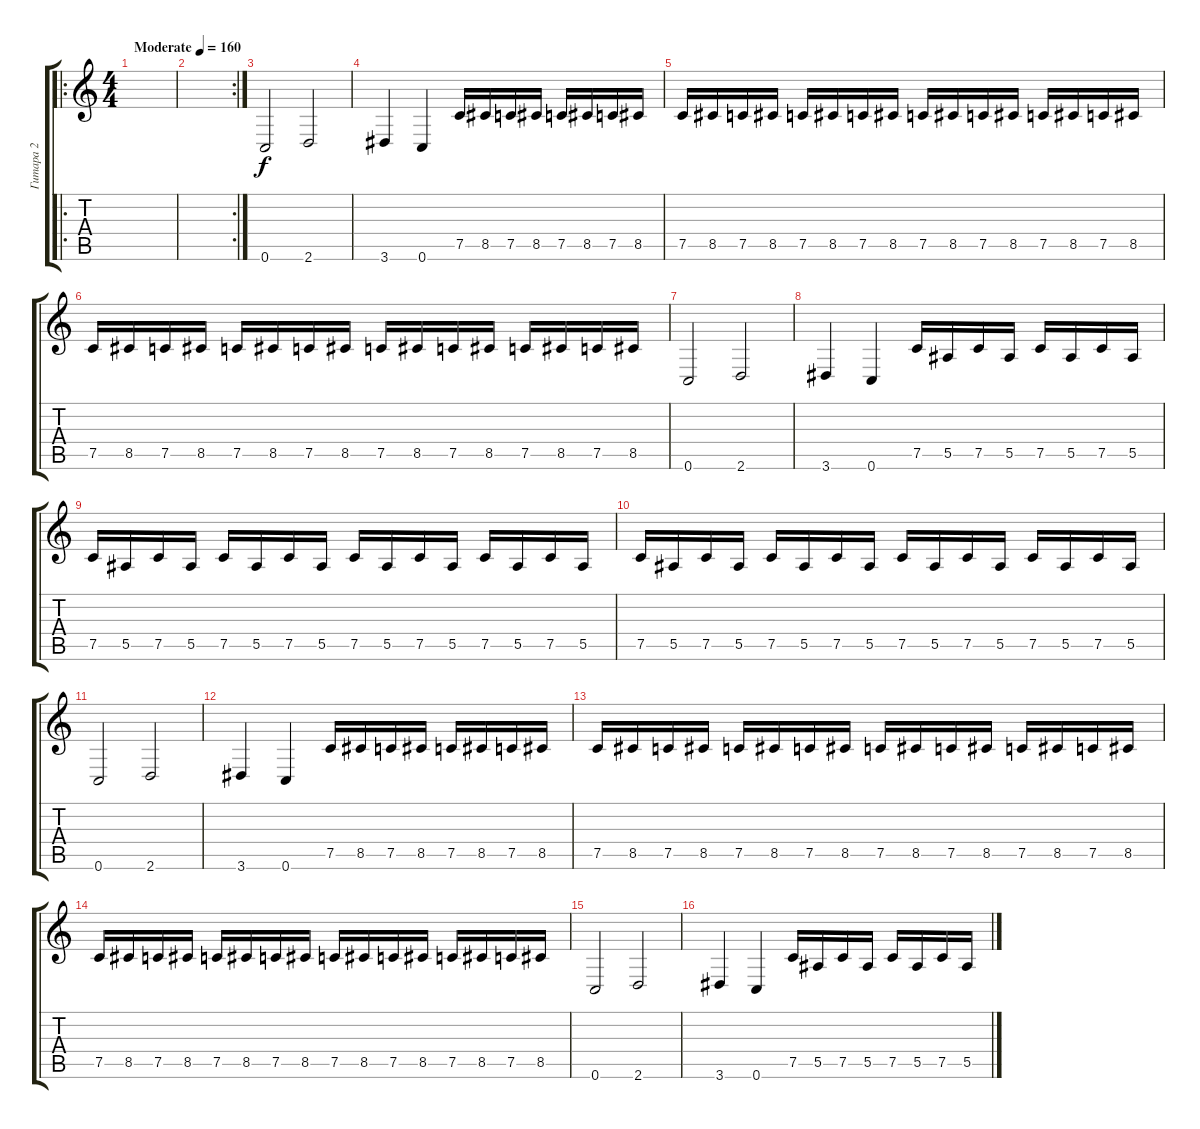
\track ("Гитара 2" "Гитара 2") {instrument distortionguitar}
\staff {score tabs}
\tuning (C4 G3 Eb3 Bb2 F2 C2) {hide}
\ro
\ts (4 4)
\tempo (160 "Moderate")
\clef g2
\ks c
|
\rc 2
|
0.6.2 2.6.2 |
3.6.4 0.6.4 7.5.16 8.5.16 7.5.16 8.5.16 7.5.16 8.5.16 7.5.16 8.5.16 |
7.5.16 8.5.16 7.5.16 8.5.16 7.5.16 8.5.16 7.5.16 8.5.16 7.5.16 8.5.16 7.5.16 8.5.16 7.5.16 8.5.16 7.5.16 8.5.16 |
7.5.16 8.5.16 7.5.16 8.5.16 7.5.16 8.5.16 7.5.16 8.5.16 7.5.16 8.5.16 7.5.16 8.5.16 7.5.16 8.5.16 7.5.16 8.5.16 |
0.6.2 2.6.2 |
3.6.4 0.6.4 7.5.16 5.5.16 7.5.16 5.5.16 7.5.16 5.5.16 7.5.16 5.5.16 |
7.5.16 5.5.16 7.5.16 5.5.16 7.5.16 5.5.16 7.5.16 5.5.16 7.5.16 5.5.16 7.5.16 5.5.16 7.5.16 5.5.16 7.5.16 5.5.16 |
7.5.16 5.5.16 7.5.16 5.5.16 7.5.16 5.5.16 7.5.16 5.5.16 7.5.16 5.5.16 7.5.16 5.5.16 7.5.16 5.5.16 7.5.16 5.5.16 |
0.6.2 2.6.2 |
3.6.4 0.6.4 7.5.16 8.5.16 7.5.16 8.5.16 7.5.16 8.5.16 7.5.16 8.5.16 |
7.5.16 8.5.16 7.5.16 8.5.16 7.5.16 8.5.16 7.5.16 8.5.16 7.5.16 8.5.16 7.5.16 8.5.16 7.5.16 8.5.16 7.5.16 8.5.16 |
7.5.16 8.5.16 7.5.16 8.5.16 7.5.16 8.5.16 7.5.16 8.5.16 7.5.16 8.5.16 7.5.16 8.5.16 7.5.16 8.5.16 7.5.16 8.5.16 |
0.6.2 2.6.2 |
3.6.4 0.6.4 7.5.16 5.5.16 7.5.16 5.5.16 7.5.16 5.5.16 7.5.16 5.5.16
